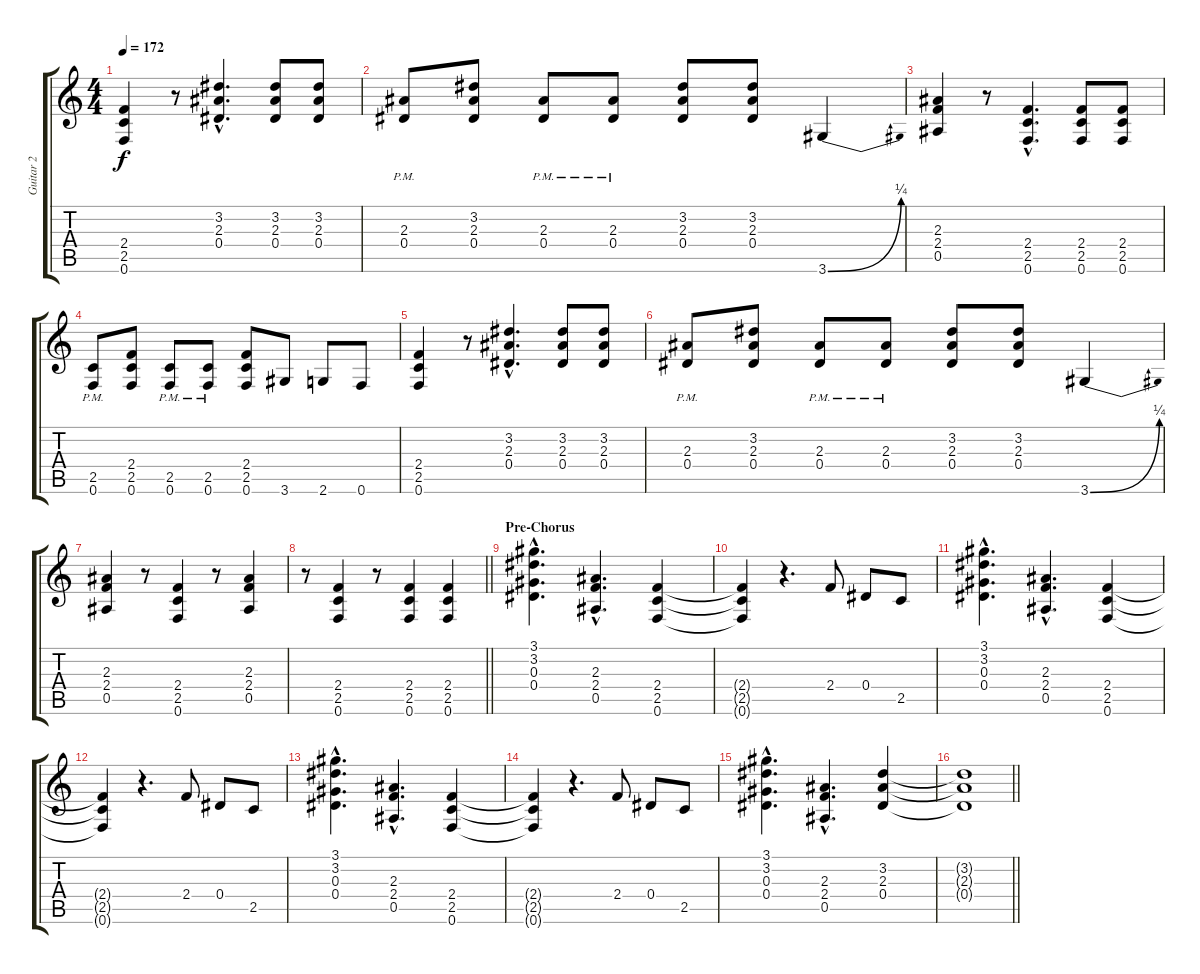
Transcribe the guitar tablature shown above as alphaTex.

\track ("Guitar 2" "Guitar 2") {instrument distortionguitar}
\staff {score tabs}
\tuning (F4 C4 Ab3 Eb3 Bb2 F2) {hide}
\ts (4 4)
\tempo 172
\clef g2
\ks c
(2.4 2.5 0.6).4{dy f} r.8 (3.2{hac} 2.3{hac} 0.4{hac}).4{d} (3.2 2.3 0.4).8 (3.2 2.3 0.4).8 |
(2.3{pm} 0.4{pm}).8 (3.2 2.3 0.4).8 (2.3{pm} 0.4{pm}).8 (2.3{pm} 0.4{pm}).8 (3.2 2.3 0.4).8 (3.2 2.3 0.4).8 3.6{be (bend 0 0 60 1)}.4 |
(2.3 2.4 0.5).4 r.8 (2.4{hac} 2.5{hac} 0.6{hac}).4{d} (2.4 2.5 0.6).8 (2.4 2.5 0.6).8 |
(2.5{pm} 0.6{pm}).8 (2.4 2.5 0.6).8 (2.5{pm} 0.6{pm}).8 (2.5{pm} 0.6{pm}).8 (2.4 2.5 0.6).8 3.6.8 2.6.8 0.6.8 |
(2.4 2.5 0.6).4 r.8 (3.2{hac} 2.3{hac} 0.4{hac}).4{d} (3.2 2.3 0.4).8 (3.2 2.3 0.4).8 |
(2.3{pm} 0.4{pm}).8 (3.2 2.3 0.4).8 (2.3{pm} 0.4{pm}).8 (2.3{pm} 0.4{pm}).8 (3.2 2.3 0.4).8 (3.2 2.3 0.4).8 3.6{be (bend 0 0 60 1)}.4 |
(2.3 2.4 0.5).4 r.8 (2.4 2.5 0.6).4 r.8 (2.3 2.4 0.5).4 |
\barLineRight lightlight
r.8 (2.4 2.5 0.6).4 r.8 (2.4 2.5 0.6).4 (2.4 2.5 0.6).4 |
\section ("" "Pre-Chorus")
(3.1{hac} 3.2{hac} 0.3{hac} 0.4{hac}).4{d} (2.3{hac} 2.4{hac} 0.5{hac}).4{d} (2.4 2.5 0.6).4 |
(2.4{t} 2.5{t} 0.6{t}).4 r.4{d} 2.4.8 0.4.8 2.5.8 |
(3.1{hac} 3.2{hac} 0.3{hac} 0.4{hac}).4{d} (2.3{hac} 2.4{hac} 0.5{hac}).4{d} (2.4 2.5 0.6).4 |
(2.4{t} 2.5{t} 0.6{t}).4 r.4{d} 2.4.8 0.4.8 2.5.8 |
(3.1{hac} 3.2{hac} 0.3{hac} 0.4{hac}).4{d} (2.3{hac} 2.4{hac} 0.5{hac}).4{d} (2.4 2.5 0.6).4 |
(2.4{t} 2.5{t} 0.6{t}).4 r.4{d} 2.4.8 0.4.8 2.5.8 |
(3.1{hac} 3.2{hac} 0.3{hac} 0.4{hac}).4{d} (2.3{hac} 2.4{hac} 0.5{hac}).4{d} (3.2 2.3 0.4).4 |
\barLineRight lightlight
(3.2{t} 2.3{t} 0.4{t}).1
